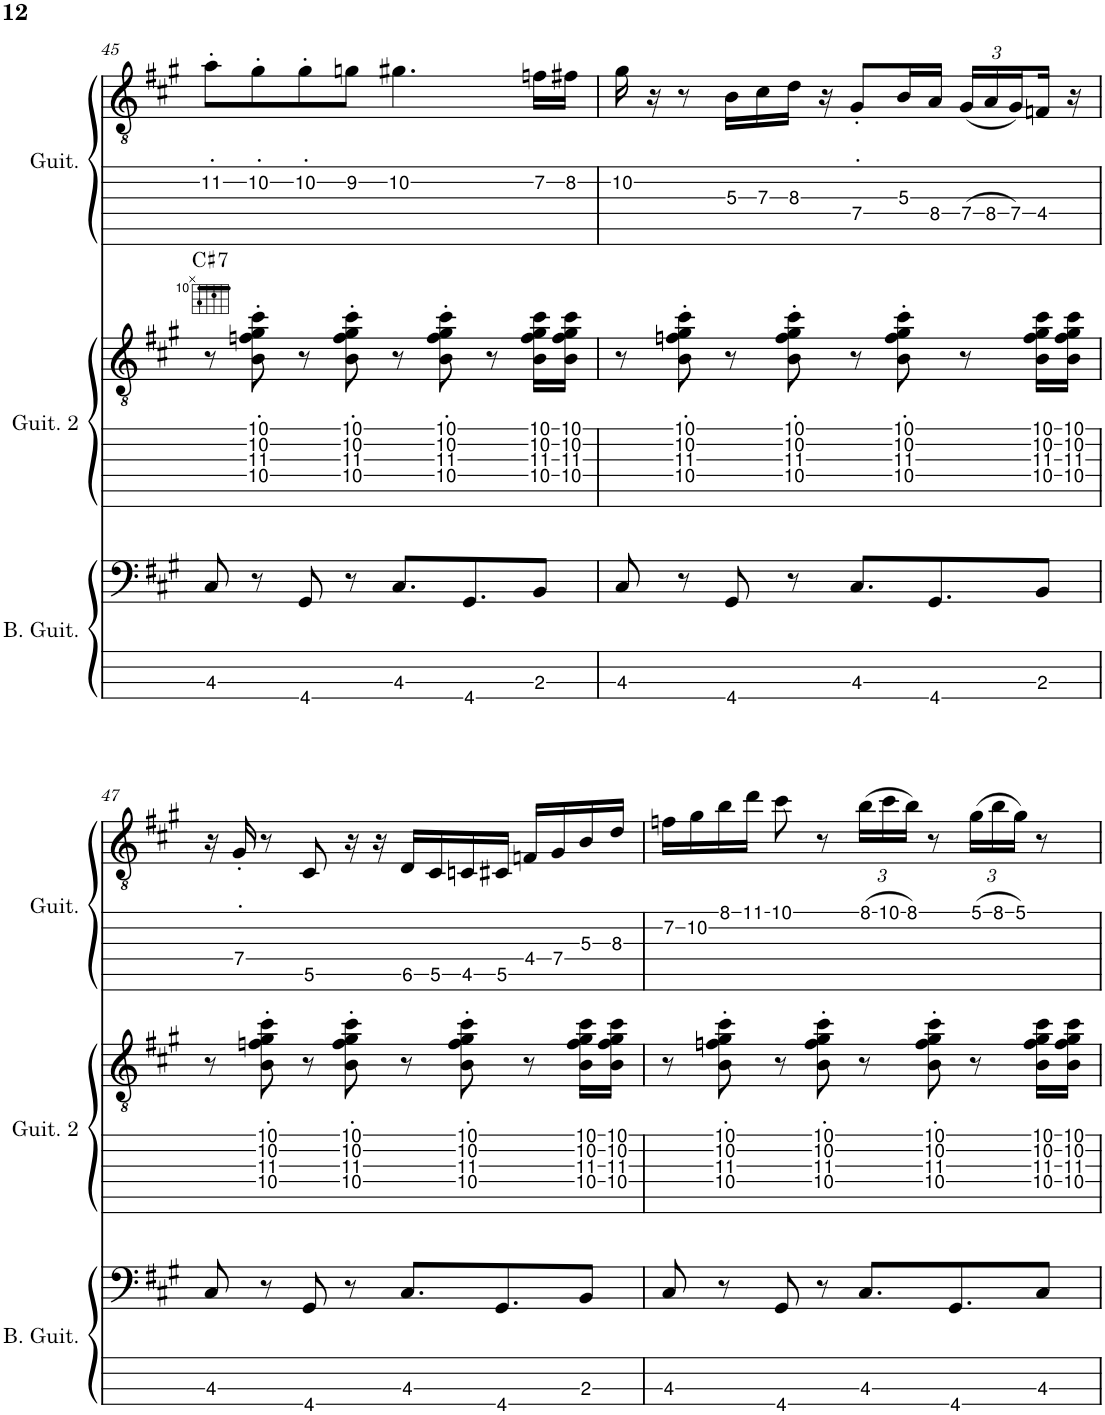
**kern	**kern	**kern	**kern	**harte	**kern	**kern
*part3	*part3	*part2	*part2	*part2	*part1	*part1
*staff6	*staff5	*staff4	*staff3	*	*staff2	*staff1
*I"Bass Guitar	*	*I"Guitar (rythm)	*	*	*I"Guitar (solo)	*
*I'B. Guit.	*	*I'Guit. 2	*	*	*I'Guit.	*
!!LO:PB:g=z
*	*clefF4	*	*clefGv2	*	*	*clefGv2
*Trd7c12	*Trd7c12	*	*	*	*	*
*k[f#c#g#]	*k[f#c#g#]	*k[f#c#g#]	*k[f#c#g#]	*	*k[f#c#g#]	*k[f#c#g#]
*M4/4	*M4/4	*M4/4	*M4/4	*	*M4/4	*M4/4
=45	=45	=45	=45	=45	=45	=45
!	!	!	!	!LO:H:kt=7	!	!
8C#	8C#/	8r	8r	C#:7	8a'L	8a'\L
8r	8r	8B' 8fn' 8g#' 8cc#'	8B\' 8fn\' 8g#\' 8cc#\'	.	8g#'J	8g#'\
8GG#	8GG#/	8r	8r	.	8g#'L	8g#'\
8r	8r	8B' 8f' 8g#' 8cc#'	8B\' 8f\' 8g#\' 8cc#\'	.	8gJ	8gn\J
8.C#L	8.C#/L	8r	8r	.	4.g#	4.g#X\
.	.	8B' 8f' 8g#' 8cc#'	8B\' 8f\' 8g#\' 8cc#\'	.	.	.
8.GG#J	8.GG#/	.	.	.	.	.
.	.	8r	8r	.	.	.
8BBJ	8BB/J	16B\ 16f\ 16g#\ 16cc#\LL	16B\ 16f\ 16g#\ 16cc#\LL	.	16fLL	16fn\LL
.	.	16B\ 16f\ 16g#\ 16cc#\JJ	16B\ 16f\ 16g#\ 16cc#\JJ	.	16f#JJ	16f#X\JJ
=46	=46	=46	=46	=46	=46	=46
8C#	8C#/	8r	8r	.	16g#	16g#\
.	.	.	.	.	16r	16r
8r	8r	8B' 8fn' 8g#' 8cc#'	8B\' 8fn\' 8g#\' 8cc#\'	.	8r	8r
8GG#	8GG#/	8r	8r	.	16BLL	16B\LL
.	.	.	.	.	16c#	16c#\
8r	8r	8B' 8f' 8g#' 8cc#'	8B\' 8f\' 8g#\' 8cc#\'	.	16dJJ	16d\JJ
.	.	.	.	.	16r	16r
8.C#L	8.C#/L	8r	8r	.	8G#'L	8G#'/L
.	.	8B' 8f' 8g#' 8cc#'	8B\' 8f\' 8g#\' 8cc#\'	.	16BL	16B/L
8.GG#J	8.GG#/	.	.	.	16AJJ	16A/JJ
*	*	*	*	*	*Xbrackettup	*Xbrackettup
.	.	8r	8r	.	24G#LL	(24G#/LL
.	.	.	.	.	24A	24A/
.	.	.	.	.	24G#	24G#/)
8BBJ	8BB/J	16B\ 16f\ 16g#\ 16cc#\LL	16B\ 16f\ 16g#\ 16cc#\LL	.	16FJJ	16Fn/JJ
.	.	16B\ 16f\ 16g#\ 16cc#\JJ	16B\ 16f\ 16g#\ 16cc#\JJ	.	16r	16r
!!LO:LB:g=z
=47	=47	=47	=47	=47	=47	=47
8C#	8C#/	8r	8r	.	16r	16r
.	.	.	.	.	16G#'	16G#'/
8r	8r	8B' 8fn' 8g#' 8cc#'	8B\' 8fn\' 8g#\' 8cc#\'	.	8r	8r
8GG#	8GG#/	8r	8r	.	8C#	8C#/
8r	8r	8B' 8f' 8g#' 8cc#'	8B\' 8f\' 8g#\' 8cc#\'	.	16r	16r
.	.	.	.	.	16r	16r
8.C#L	8.C#/L	8r	8r	.	16DLL	16D/LL
.	.	.	.	.	16C#J	16C#/
.	.	8B' 8f' 8g#' 8cc#'	8B\' 8f\' 8g#\' 8cc#\'	.	16CnL	16Cn/
8.GG#J	8.GG#/	.	.	.	16C#XJJ	16C#X/JJ
.	.	8r	8r	.	16FnLL	16Fn/LL
.	.	.	.	.	16G#J	16G#/
8BBJ	8BB/J	16B\ 16f\ 16g#\ 16cc#\LL	16B\ 16f\ 16g#\ 16cc#\LL	.	16BL	16B/
.	.	16B\ 16f\ 16g#\ 16cc#\JJ	16B\ 16f\ 16g#\ 16cc#\JJ	.	16dJJ	16d/JJ
=48	=48	=48	=48	=48	=48	=48
8C#	8C#/	8r	8r	.	16fnLL	16fn\LL
.	.	.	.	.	16g#J	16g#\
8r	8r	8B' 8fn' 8g#' 8cc#'	8B\' 8fn\' 8g#\' 8cc#\'	.	16bL	16b\
.	.	.	.	.	16ddJJ	16dd\JJ
8GG#	8GG#/	8r	8r	.	8cc#	8cc#\
8r	8r	8B' 8f' 8g#' 8cc#'	8B\' 8f\' 8g#\' 8cc#\'	.	8r	8r
8.C#L	8.C#/L	8r	8r	.	24bLL	(24b\LL
.	.	.	.	.	24cc#	24cc#\
.	.	.	.	.	24bJJ	24b\JJ)
.	.	8B' 8f' 8g#' 8cc#'	8B\' 8f\' 8g#\' 8cc#\'	.	8r	8r
8.GG#J	8.GG#/	.	.	.	.	.
.	.	8r	8r	.	24g#LL	(24g#\LL
.	.	.	.	.	24b	24b\
.	.	.	.	.	24g#JJ	24g#\JJ)
8C#J	8C#/J	16B\ 16f\ 16g#\ 16cc#\LL	16B\ 16f\ 16g#\ 16cc#\LL	.	8r	8r
.	.	16B\ 16f\ 16g#\ 16cc#\JJ	16B\ 16f\ 16g#\ 16cc#\JJ	.	.	.
=	=	=	=	=	=	=
*-	*-	*-	*-	*-	*-	*-
